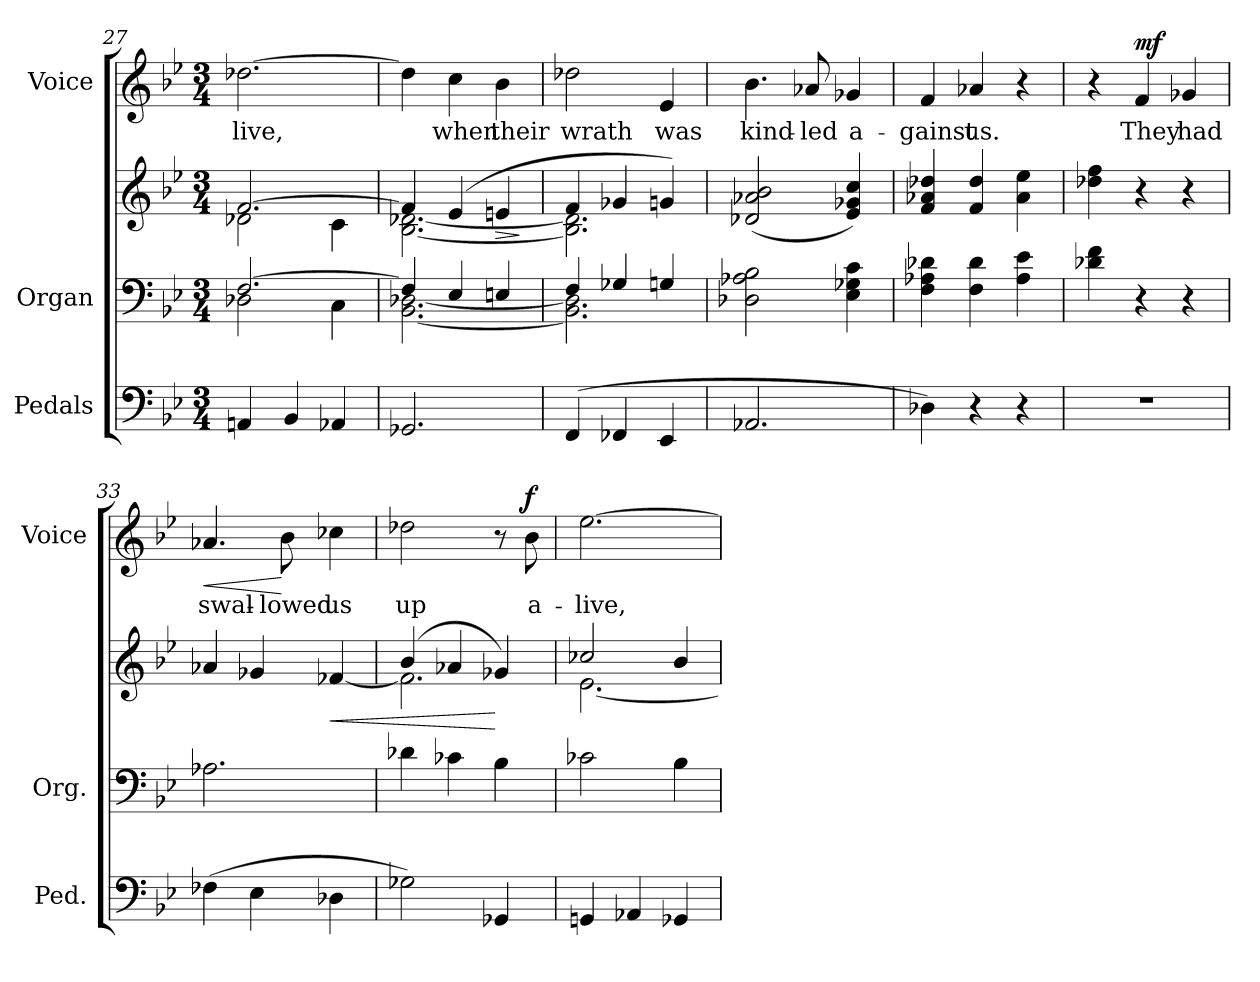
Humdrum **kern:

**kern	**kern	**kern	**dynam	**kern	**text	**dynam
*part3	*part2	*part2	*part2	*part1	*part1	*part1
*staff4	*staff3	*staff2	*staff2/3	*staff1	*staff1	*staff1
*I"Pedals	*I"Organ	*	*	*I"Voice	*	*
*I'Ped.	*I'Org.	*	*	*I'Voice	*	*
*clefF4	*clefF4	*clefG2	*	*clefG2	*	*
*k[b-e-]	*k[b-e-]	*k[b-e-]	*	*k[b-e-]	*	*
*B-:	*B-:	*B-:	*	*B-:	*	*
*M3/4	*M3/4	*M3/4	*	*M3/4	*	*
=27	=27	=27	=27	=27	=27	=27
*	*^	*^	*	*	*	*
!	!	!	!	!	!	!	!LO:LY:b:color=#000000	!
4AAni/	[2.Fi/	2D-Xi\	[2.fi/	2d-Xi\	.	[2.dd-Xi\	-live,	.
4BB-i/	.	.	.	.	.	.	.	.
4AA-Xi/	.	4Ci\	.	4ci\	.	.	.	.
!!LO:PB:g=z
=28	=28	=28	=28	=28	=28	=28	=28	=28
2.GG-Xi/	4Fi/]	[2.BB-i\ [2.D-Xi	4fi/]	[2.B-i\ [2.d-Xi	.	4dd-i\]	.	.
!	!	!	!	!	!	!	!LO:LY:b:color=#000000	!
.	4E-i/	.	(4e-i/	.	.	4cci\	when	.
!	!	!	!	!	!LO:HP:b	!	!	!
!	!	!	!	!	!	!	!LO:LY:b:color=#000000	!
.	4Eni/	.	4eni/	.	>	4b-i\	their	.
*	*v	*v	*	*	*	*	*	*
*	*	*v	*v	*	*	*	*
.	.	.	]	.	.	.
=29	=29	=29	=29	=29	=29	=29
*	*^	*^	*	*	*	*
!	!	!	!	!	!	!	!LO:LY:b:color=#000000	!
(4FFi/	4Fi/	2.BB-i\] 2.D-i]	4fi/	2.B-i\] 2.d-i]	.	2dd-Xi\	wrath	.
4FF-Xi/	4G-Xi/	.	4g-Xi/	.	.	.	.	.
!	!	!	!	!	!	!	!LO:LY:b:color=#000000	!
4EE-i/	4Gni/	.	4gni/)	.	.	4e-i/	was	.
*	*v	*v	*	*	*	*	*	*
*	*	*v	*v	*	*	*	*
=30	=30	=30	=30	=30	=30	=30
!	!	!	!	!	!LO:LY:b:color=#000000	!
2.AA-Xi/	2D-Xi\ 2A-Xi 2B-i	(2d-Xi/ 2a-Xi 2b-i	.	4.b-i\	kind-	.
!	!	!	!	!	!LO:LY:b:color=#000000	!
.	.	.	.	8a-Xi/	-led	.
!	!	!	!	!	!LO:LY:b:color=#000000	!
.	4E-i\ 4G-Xi 4ci	4e-i/ 4g-Xi 4cci)	.	4g-Xi/	a-	.
=31	=31	=31	=31	=31	=31	=31
!	!	!	!	!	!LO:LY:b:color=#000000	!
4D-Xi\)	4Fi\ 4A-Xi 4d-Xi	4fi/ 4a-Xi 4dd-Xi	.	4fi/	-gainst	.
!	!	!	!	!	!LO:LY:b:color=#000000	!
4r	4Fi\ 4d-i	4fi/ 4dd-i	.	4a-Xi/	us.	.
4r	4A-i\ 4e-i	4a-i\ 4ee-i	.	4r	.	.
=32	=32	=32	=32	=32	=32	=32
!LO:N:vis=1	!	!	!	!	!	!
2.r	4d-Xi\ 4fi	4dd-Xi\ 4ffi	.	4r	.	.
!	!	!	!	!	!LO:LY:b:color=#000000	!
.	4r	4r	.	4fi/	They	mf
!	!	!	!	!	!LO:LY:b:color=#000000	!
.	4r	4r	.	4g-Xi/	had	.
!!LO:LB:g=z
=33	=33	=33	=33	=33	=33	=33
!	!	!	!	!	!LO:LY:b:color=#000000	!LO:HP:b
(4F-Xi\	2.A-Xi\	4a-Xi/	.	4.a-Xi/	swal-	<
4E-i\	.	4g-Xi/	.	.	.	.
!	!	!	!	!	!LO:LY:b:color=#000000	!
.	.	.	.	8b-i\	-lowed	[
!	!	!	!LO:HP:b	!	!	!
!	!	!	!	!	!LO:LY:b:color=#000000	!
4D-Xi\	.	[4f-Xi/	<	4cc-Xi\	us	.
=34	=34	=34	=34	=34	=34	=34
*	*	*^	*	*	*	*
!	!	!	!	!	!	!LO:LY:b:color=#000000	!
2G-Xi\)	4d-Xi\	(4b-i/	2.f-i\]	.	2dd-Xi\	up	.
.	4c-Xi\	4a-Xi/	.	.	.	.	.
4GG-Xi/	4B-i\	4g-Xi/)	.	[	8r	.	.
!	!	!	!	!	!	!LO:LY:b:color=#000000	!
.	.	.	.	.	8b-i\	a-	f
=35	=35	=35	=35	=35	=35	=35	=35
!	!	!	!	!	!	!LO:LY:b:color=#000000	!
4GGni/	2c-Xi\	2cc-Xi/	[2.e-i\	.	[2.ee-i\	-live,	.
4AA-Xi/	.	.	.	.	.	.	.
4GG-Xi/	4B-i\	4b-i/	.	.	.	.	.
*	*	*v	*v	*	*	*	*
=	=	=	=	=	=	=
*-	*-	*-	*-	*-	*-	*-
